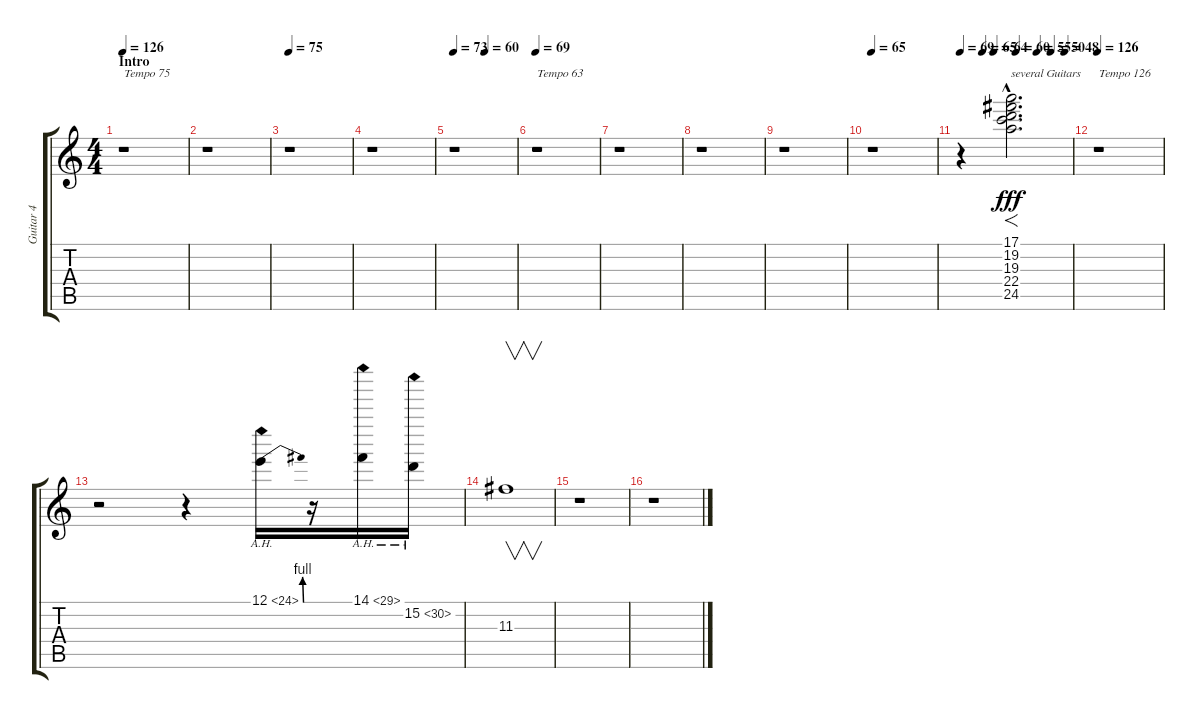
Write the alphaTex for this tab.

\track ("Guitar 4" "Guitar 4") {instrument distortionguitar}
\staff {score tabs}
\tuning (E4 B3 G3 D3 A2 E2) {hide}
\ts (4 4)
\section ("" "Intro")
\tempo 126
\tempo 73
\tempo 126
\clef g2
\ks c
r.1{txt "Tempo 75" dy fff instrument distortionguitar} |
r.1 |
\tempo 75
r.1 |
r.1 |
\tempo 73
\tempo (60 0.5)
r.1 |
\tempo 69
r.1{txt "Tempo 63"} |
r.1 |
r.1 |
r.1 |
\tempo 65
r.1 |
\tempo 69
\tempo (65 0.2)
\tempo (64 0.3)
\tempo (60 0.5)
\tempo (55 0.6875)
\tempo (50 0.8125)
\tempo (48 0.9375)
r.4 (17.1{hac} 19.2{hac} 19.3{hac} 22.4{hac} 24.5{hac}).2{f d txt "several Guitars"} |
\tempo 126
r.1{txt "Tempo 126"} |
r.2 r.4 12.1{be (bend 0 0 60 4) ah 12}.16 r.16 14.1{ah 15}.16 15.2{ah 15}.16 |
11.3.1{v} |
r.1 |
r.1
